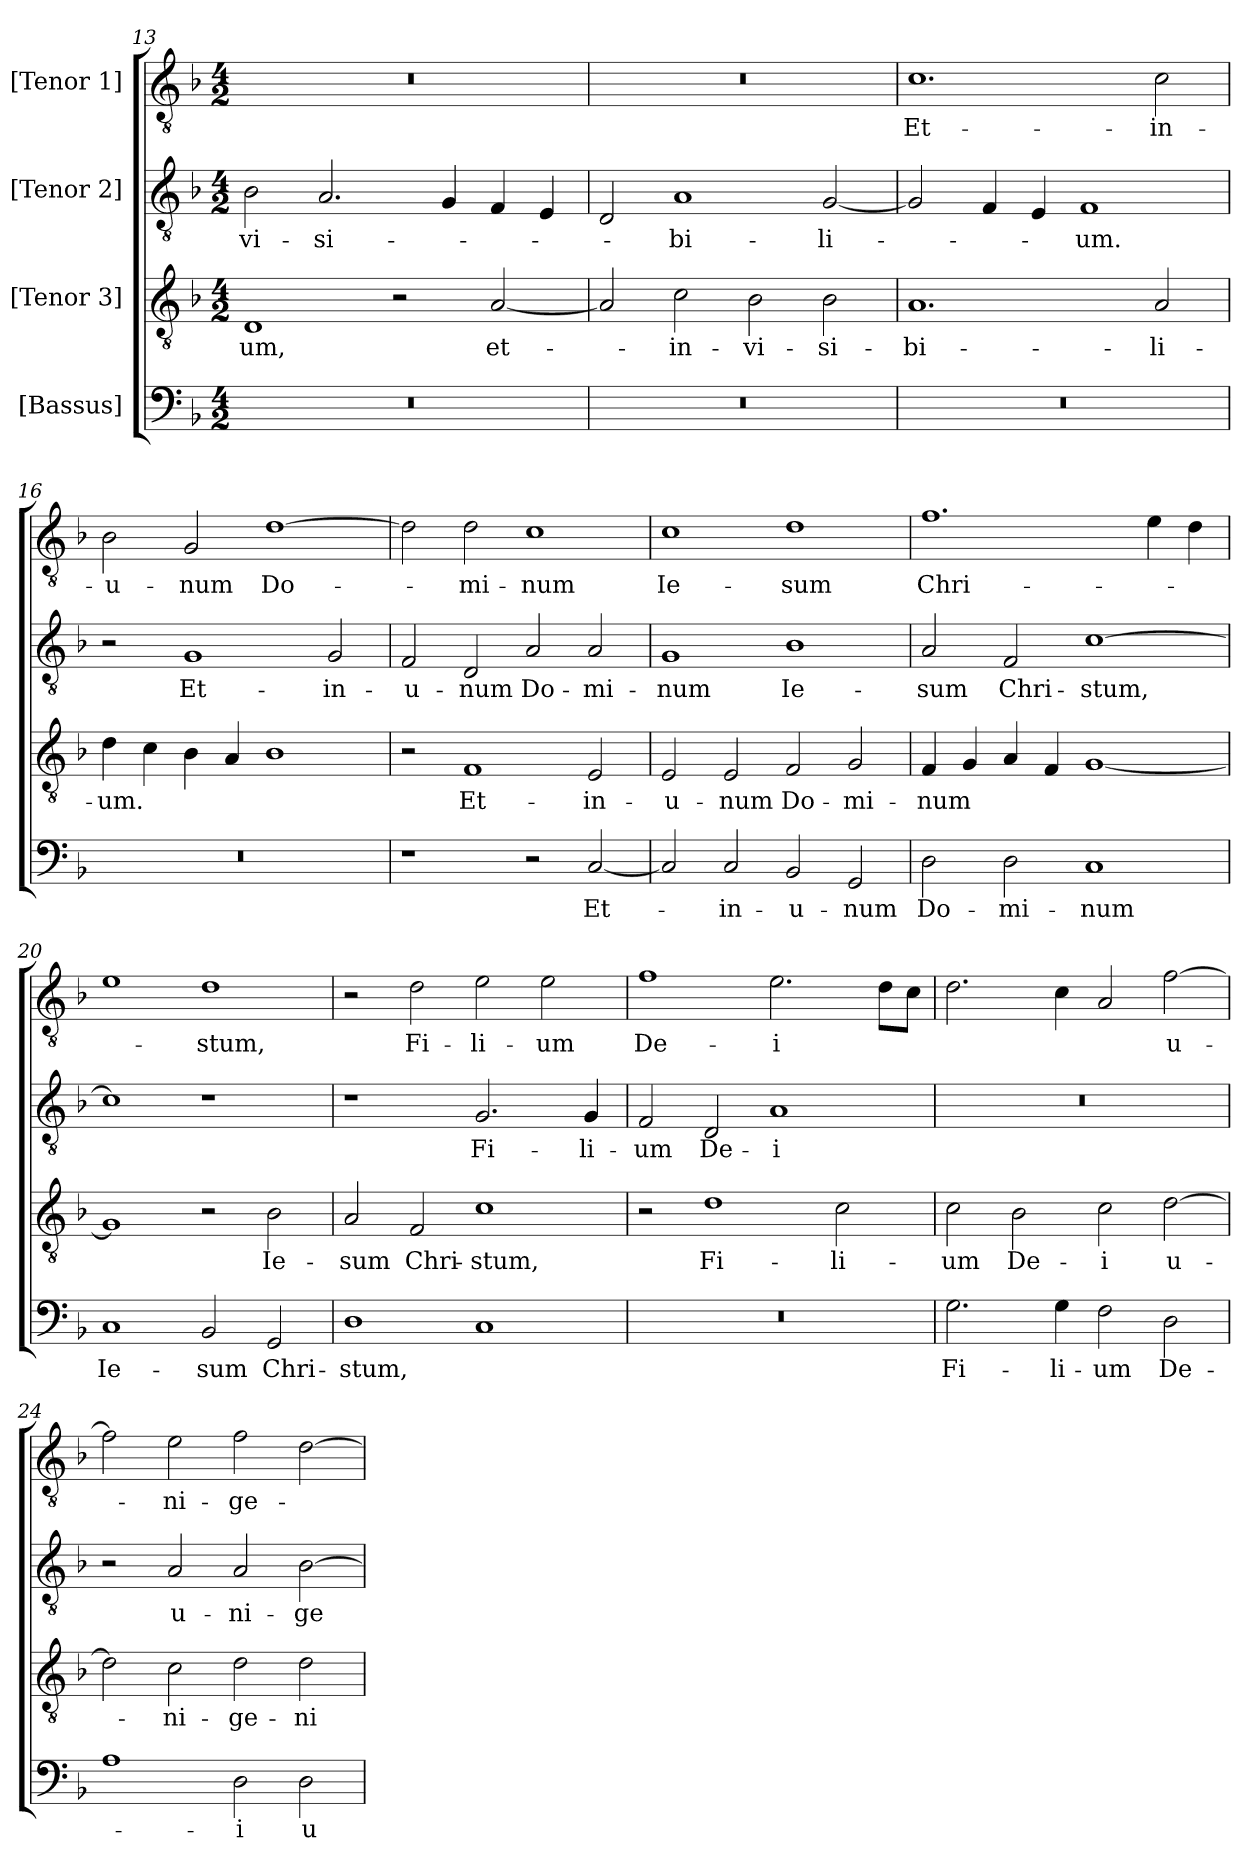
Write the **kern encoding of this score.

**kern	**text	**kern	**text	**kern	**text	**kern	**text
*part4	*part4	*part3	*part3	*part2	*part2	*part1	*part1
*staff4	*staff4	*staff3	*staff3	*staff2	*staff2	*staff1	*staff1
*I"[Bassus]	*	*I"[Tenor 3]	*	*I"[Tenor 2]	*	*I"[Tenor 1]	*
*clefF4	*	*clefGv2	*	*clefGv2	*	*clefGv2	*
*k[b-]	*	*k[b-]	*	*k[b-]	*	*k[b-]	*
*M4/2	*	*M4/2	*	*M4/2	*	*M4/2	*
=13	=13	=13	=13	=13	=13	=13	=13
0r	.	1D/	-um,	2B-\	-vi-	0r	.
.	.	.	.	2.A/	-si-	.	.
.	.	2r	.	.	.	.	.
.	.	.	.	4G/	.	.	.
.	.	[2A/	et-	4F/	.	.	.
.	.	.	.	4E/	.	.	.
=14	=14	=14	=14	=14	=14	=14	=14
0r	.	2A/]	.	2D/	.	0r	.
.	.	2c\	in-	1A/	-bi-	.	.
.	.	2B-\	-vi-	.	.	.	.
.	.	2B-\	-si-	[2G/	-li-	.	.
=15	=15	=15	=15	=15	=15	=15	=15
0r	.	1.A/	-bi-	2G/]	.	1.c\	Et-
.	.	.	.	4F/	.	.	.
.	.	.	.	4E/	.	.	.
.	.	.	.	1F/	-um.	.	.
.	.	2A/	-li-	.	.	2c\	in-
=16	=16	=16	=16	=16	=16	=16	=16
0r	.	4d\	-um.	2r	.	2B-\	u-
.	.	4c\	.	.	.	.	.
.	.	4B-\	.	1G/	Et-	2G/	-num
.	.	4A/	.	.	.	.	.
.	.	1B-\	.	.	.	[1d\	Do-
.	.	.	.	2G/	in-	.	.
=17	=17	=17	=17	=17	=17	=17	=17
1r	.	2r	.	2F/	u-	2d\]	.
.	.	1F/	Et-	2D/	-num	2d\	-mi-
2r	.	.	.	2A/	Do-	1c\	-num
[2C/	Et-	2E/	in-	2A/	-mi-	.	.
=18	=18	=18	=18	=18	=18	=18	=18
2C/]	.	2E/	u-	1G/	-num	1c\	Ie-
2C/	in-	2E/	-num	.	.	.	.
2BB-/	u-	2F/	Do-	1B-\	Ie-	1d\	-sum
2GG/	-num	2G/	-mi-	.	.	.	.
=19	=19	=19	=19	=19	=19	=19	=19
2D\	Do-	4F/	-num	2A/	-sum	1.f\	Chri-
.	.	4G/	.	.	.	.	.
2D\	-mi-	4A/	.	2F/	Chri-	.	.
.	.	4F/	.	.	.	.	.
1C/	-num	[1G/	.	[1c\	-stum,	.	.
.	.	.	.	.	.	4e\	.
.	.	.	.	.	.	4d\	.
=20	=20	=20	=20	=20	=20	=20	=20
1C/	Ie-	1G/]	.	1c\]	.	1e\	.
2BB-/	-sum	2r	.	1r	.	1d\	-stum,
2GG/	Chri-	2B-\	Ie-	.	.	.	.
=21	=21	=21	=21	=21	=21	=21	=21
1D\	-stum,	2A/	-sum	1r	.	2r	.
.	.	2F/	Chri-	.	.	2d\	Fi-
1C/	.	1c\	-stum,	2.G/	Fi-	2e\	-li-
.	.	.	.	.	.	2e\	-um
.	.	.	.	4G/	-li-	.	.
=22	=22	=22	=22	=22	=22	=22	=22
0r	.	2r	.	2F/	-um	1f\	De-
.	.	1d\	Fi-	2D/	De-	.	.
.	.	.	.	1A/	-i	2.e\	-i
.	.	2c\	-li-	.	.	.	.
.	.	.	.	.	.	8d\L	.
.	.	.	.	.	.	8c\J	.
=23	=23	=23	=23	=23	=23	=23	=23
2.G\	Fi-	2c\	-um	0r	.	2.d\	.
.	.	2B-\	De-	.	.	.	.
4G\	-li-	.	.	.	.	4c\	.
2F\	-um	2c\	-i	.	.	2A/	.
2D\	De-	[2d\	u-	.	.	[2f\	u-
=24	=24	=24	=24	=24	=24	=24	=24
1A\	.	2d\]	.	2r	.	2f\]	.
.	.	2c\	-ni-	2A/	u-	2e\	-ni-
2D\	-i	2d\	-ge-	2A/	-ni-	2f\	-ge-
2D\	u-	2d\	-ni-	[2B-\	-ge-	[2d\	.
=	=	=	=	=	=	=	=
*-	*-	*-	*-	*-	*-	*-	*-
